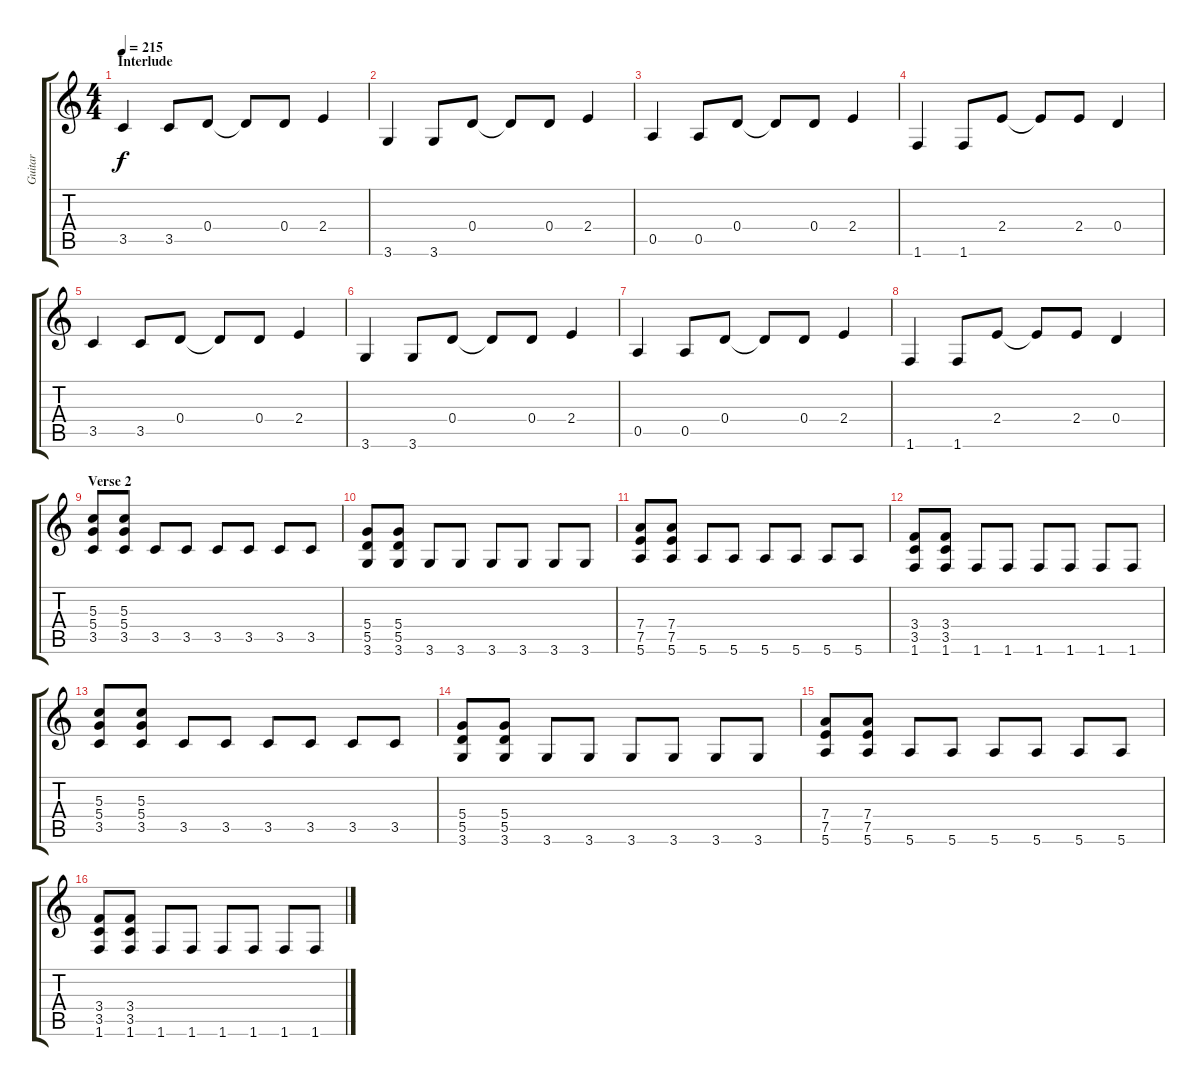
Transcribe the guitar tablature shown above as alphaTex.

\track ("Guitar" "Guitar") {instrument distortionguitar}
\staff {score tabs}
\tuning (E4 B3 G3 D3 A2 E2) {hide}
\ts (4 4)
\section ("" "Interlude")
\tempo 215
\clef g2
\ks c
3.5.4{dy f} 3.5.8 0.4.8 0.4{t}.8 0.4.8 2.4.4 |
3.6.4 3.6.8 0.4.8 0.4{t}.8 0.4.8 2.4.4 |
0.5.4 0.5.8 0.4.8 0.4{t}.8 0.4.8 2.4.4 |
1.6.4 1.6.8 2.4.8 2.4{t}.8 2.4.8 0.4.4 |
3.5.4 3.5.8 0.4.8 0.4{t}.8 0.4.8 2.4.4 |
3.6.4 3.6.8 0.4.8 0.4{t}.8 0.4.8 2.4.4 |
0.5.4 0.5.8 0.4.8 0.4{t}.8 0.4.8 2.4.4 |
1.6.4 1.6.8 2.4.8 2.4{t}.8 2.4.8 0.4.4 |
\section ("" "Verse 2")
(5.3 5.4 3.5).8 (5.3 5.4 3.5).8 3.5.8 3.5.8 3.5.8 3.5.8 3.5.8 3.5.8 |
(5.4 5.5 3.6).8 (5.4 5.5 3.6).8 3.6.8 3.6.8 3.6.8 3.6.8 3.6.8 3.6.8 |
(7.4 7.5 5.6).8 (7.4 7.5 5.6).8 5.6.8 5.6.8 5.6.8 5.6.8 5.6.8 5.6.8 |
(3.4 3.5 1.6).8 (3.4 3.5 1.6).8 1.6.8 1.6.8 1.6.8 1.6.8 1.6.8 1.6.8 |
(5.3 5.4 3.5).8 (5.3 5.4 3.5).8 3.5.8 3.5.8 3.5.8 3.5.8 3.5.8 3.5.8 |
(5.4 5.5 3.6).8 (5.4 5.5 3.6).8 3.6.8 3.6.8 3.6.8 3.6.8 3.6.8 3.6.8 |
(7.4 7.5 5.6).8 (7.4 7.5 5.6).8 5.6.8 5.6.8 5.6.8 5.6.8 5.6.8 5.6.8 |
(3.4 3.5 1.6).8 (3.4 3.5 1.6).8 1.6.8 1.6.8 1.6.8 1.6.8 1.6.8 1.6.8
